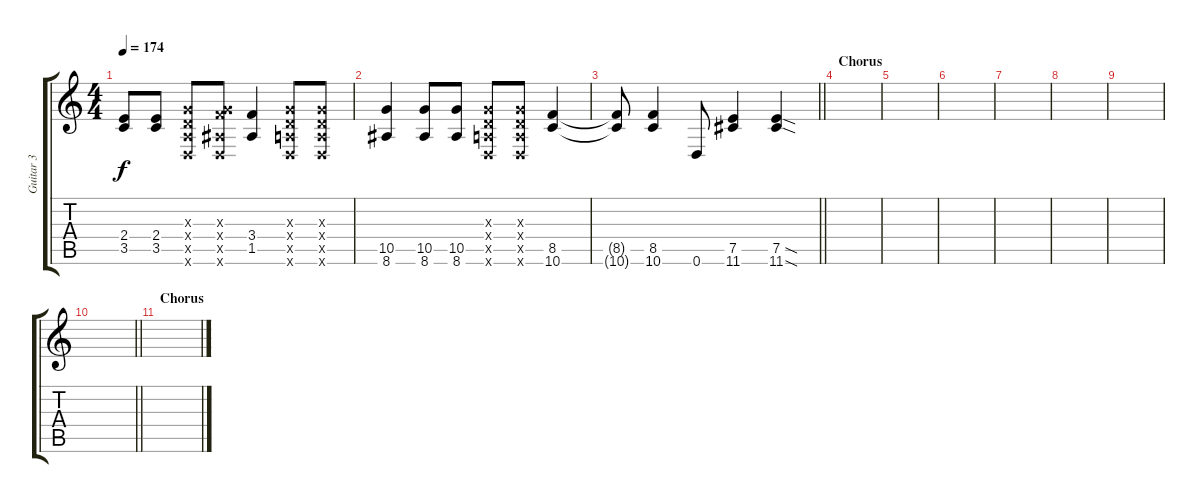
\track ("Guitar 3" "Guitar 3") {instrument distortionguitar}
\staff {score tabs}
\tuning (E4 B3 G3 D3 A2 D2) {hide}
\ts (4 4)
\tempo 174
\clef g2
\ks c
(2.4 3.5).8{dy f} (2.4 3.5).8 (0.3{x} 0.4{x} 0.5{x} 0.6{x}).8 (0.3{x} 3.4{x} 1.5{x} 0.6{x}).8 (3.4 1.5).4 (0.3{x} 0.4{x} 0.5{x} 0.6{x}).8 (0.3{x} 0.4{x} 0.5{x} 0.6{x}).8 |
(10.5 8.6).4 (10.5 8.6).8 (10.5 8.6).8 (0.3{x} 0.4{x} 0.5{x} 0.6{x}).8 (0.3{x} 0.4{x} 0.5{x} 0.6{x}).8 (8.5 10.6).4 |
\barLineRight lightlight
(8.5{t} 10.6{t}).8 (8.5 10.6).4 0.6.8 (7.5 11.6).4 (7.5{sod} 11.6{sod}).4 |
\section ("" "Chorus")
|
|
|
|
|
|
\barLineRight lightlight
|
\section ("" "Chorus")
